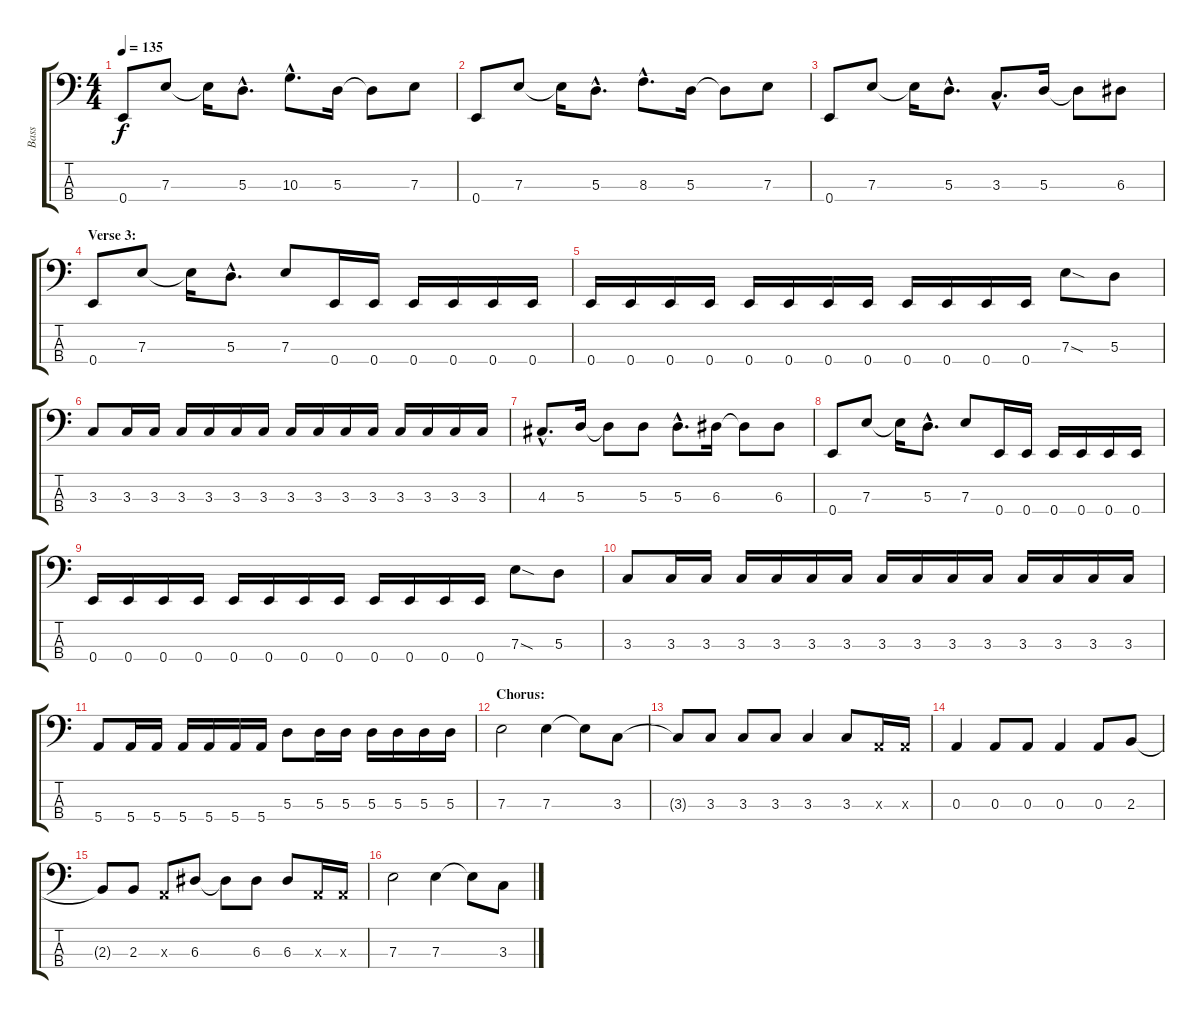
\track ("Bass" "Bass") {instrument electricbasspick}
\staff {score tabs}
\tuning (G2 D2 A1 E1) {hide}
\ts (4 4)
\tempo 135
\clef f4
\ks c
0.4.8{dy f} 7.3.8 7.3{t}.16 5.3{hac}.8{d} 10.3{hac}.8{d} 5.3.16 5.3{t}.8 7.3.8 |
0.4.8 7.3.8 7.3{t}.16 5.3{hac}.8{d} 8.3{hac}.8{d} 5.3.16 5.3{t}.8 7.3.8 |
0.4.8 7.3.8 7.3{t}.16 5.3{hac}.8{d} 3.3{hac}.8{d} 5.3.16 5.3{t}.8 6.3.8 |
\section ("" "Verse 3:")
0.4.8 7.3.8 7.3{t}.16 5.3{hac}.8{d} 7.3.8 0.4.16 0.4.16 0.4.16 0.4.16 0.4.16 0.4.16 |
0.4.16 0.4.16 0.4.16 0.4.16 0.4.16 0.4.16 0.4.16 0.4.16 0.4.16 0.4.16 0.4.16 0.4.16 7.3{sod}.8 5.3.8 |
3.3.8 3.3.16 3.3.16 3.3.16 3.3.16 3.3.16 3.3.16 3.3.16 3.3.16 3.3.16 3.3.16 3.3.16 3.3.16 3.3.16 3.3.16 |
4.3{hac}.8{d} 5.3.16 5.3{t}.8 5.3.8 5.3{hac}.8{d} 6.3.16 6.3{t}.8 6.3.8 |
0.4.8 7.3.8 7.3{t}.16 5.3{hac}.8{d} 7.3.8 0.4.16 0.4.16 0.4.16 0.4.16 0.4.16 0.4.16 |
0.4.16 0.4.16 0.4.16 0.4.16 0.4.16 0.4.16 0.4.16 0.4.16 0.4.16 0.4.16 0.4.16 0.4.16 7.3{sod}.8 5.3.8 |
3.3.8 3.3.16 3.3.16 3.3.16 3.3.16 3.3.16 3.3.16 3.3.16 3.3.16 3.3.16 3.3.16 3.3.16 3.3.16 3.3.16 3.3.16 |
5.4.8 5.4.16 5.4.16 5.4.16 5.4.16 5.4.16 5.4.16 5.3.8 5.3.16 5.3.16 5.3.16 5.3.16 5.3.16 5.3.16 |
\section ("" "Chorus:")
7.3.2 7.3.4 7.3{t}.8 3.3.8 |
3.3{t}.8 3.3.8 3.3.8 3.3.8 3.3.4 3.3.8 0.3{x}.16 0.3{x}.16 |
0.3.4 0.3.8 0.3.8 0.3.4 0.3.8 2.3.8 |
2.3{t}.8 2.3.8 0.3{x}.8 6.3.8 6.3{t}.8 6.3.8 6.3.8 0.3{x}.16 0.3{x}.16 |
7.3.2 7.3.4 7.3{t}.8 3.3.8
